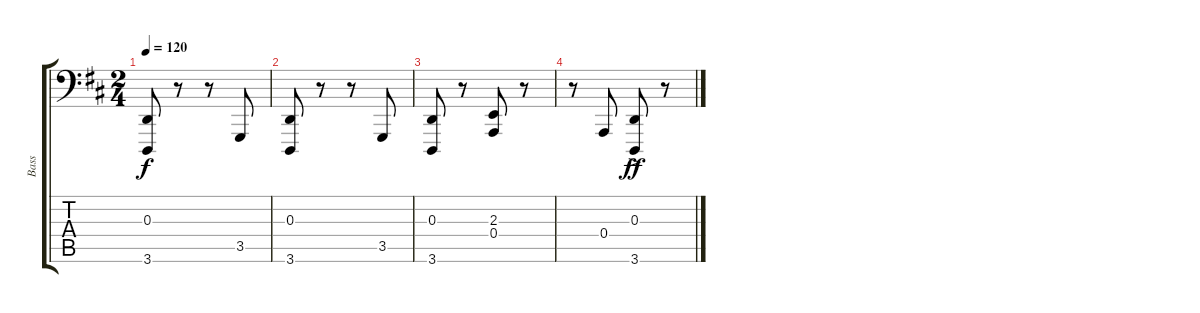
\track ("Bass" "Bass") {instrument cello}
\staff {score tabs}
\tuning (C3 G2 D2 A1 E1 B0) {hide}
\ts (2 4)
\tempo 120
\clef f4
\ks d
(0.3 3.6).8{dy f} r.8 r.8 3.5.8 |
(0.3 3.6).8 r.8 r.8 3.5.8 |
(0.3 3.6).8 r.8 (2.3 0.4).8 r.8 |
r.8 0.4.8 (0.3{ac} 3.6{ac}).8{dy ff} r.8
